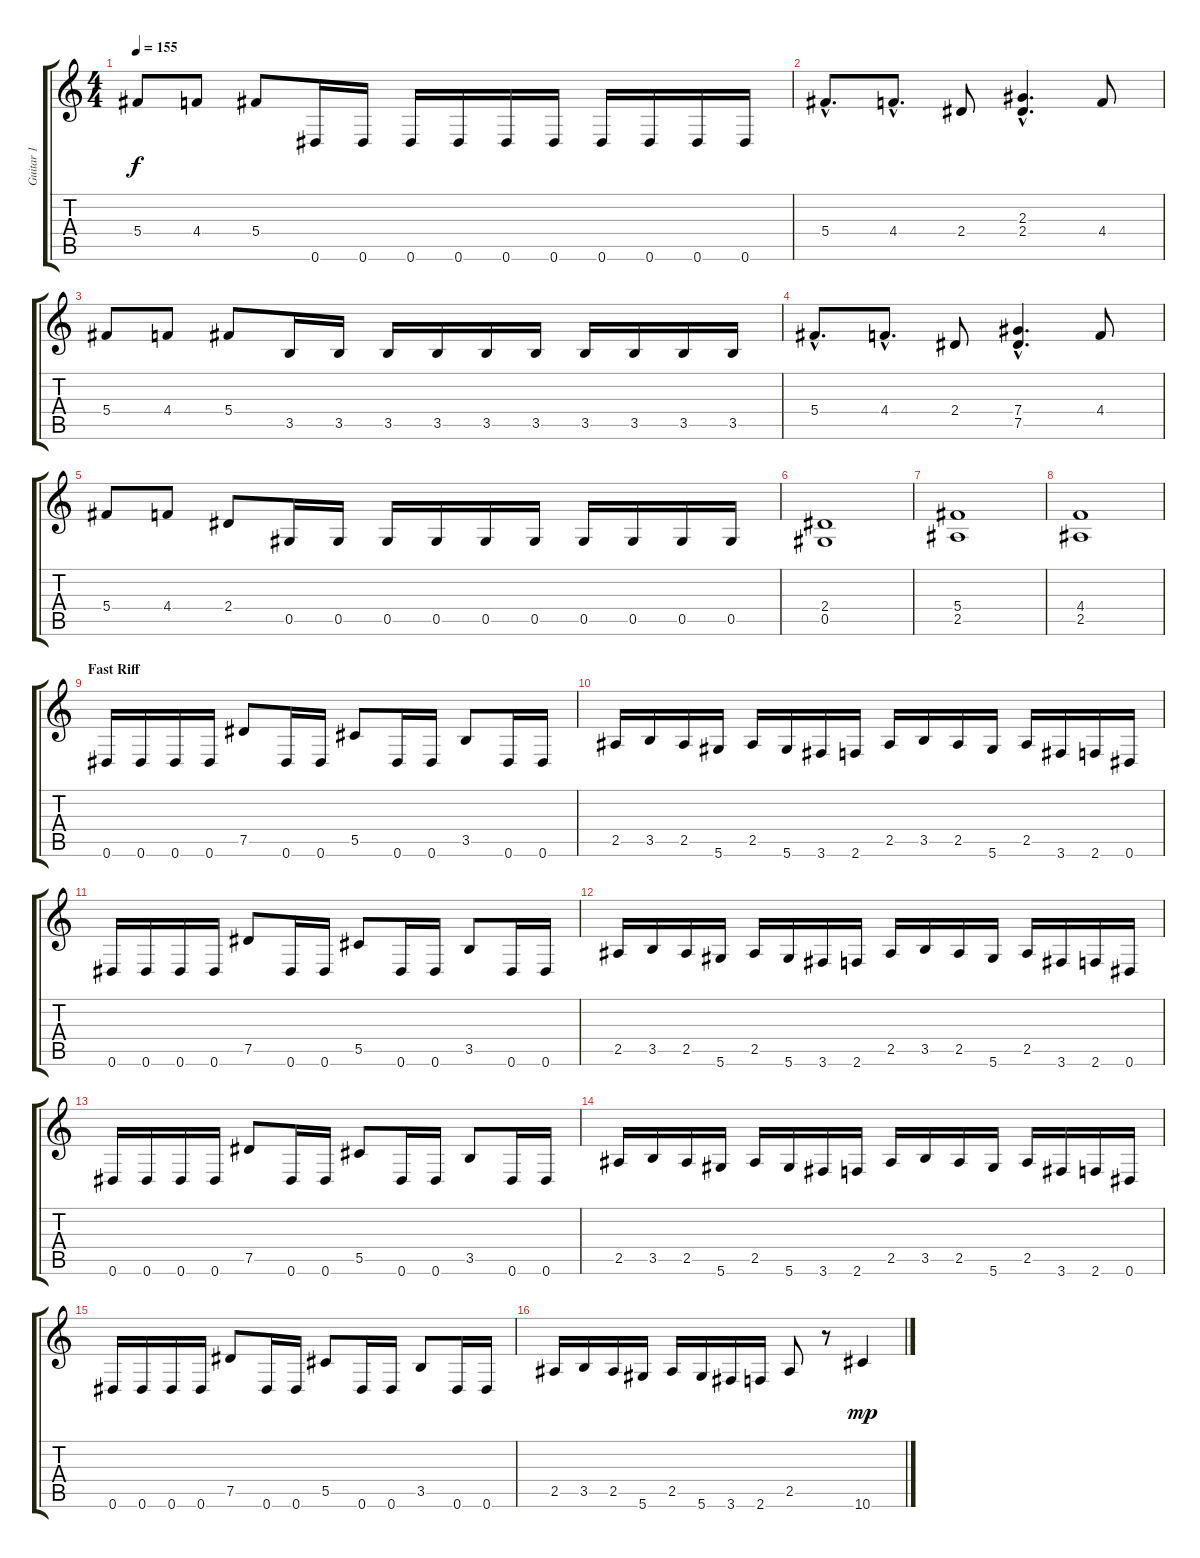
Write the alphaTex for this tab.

\track ("Guitar 1" "Guitar 1") {instrument distortionguitar}
\staff {score tabs}
\tuning (Eb4 Bb3 Gb3 Db3 Ab2 Eb2) {hide}
\ts (4 4)
\tempo 155
\clef g2
\ks c
5.4.8{dy f} 4.4.8 5.4.8 0.6.16 0.6.16 0.6.16 0.6.16 0.6.16 0.6.16 0.6.16 0.6.16 0.6.16 0.6.16 |
5.4{hac}.8{d} 4.4{hac}.8{d} 2.4.8 (2.3{hac} 2.4{hac}).4{d} 4.4.8 |
5.4.8 4.4.8 5.4.8 3.5.16 3.5.16 3.5.16 3.5.16 3.5.16 3.5.16 3.5.16 3.5.16 3.5.16 3.5.16 |
5.4{hac}.8{d} 4.4{hac}.8{d} 2.4.8 (7.4{hac} 7.5{hac}).4{d} 4.4.8 |
5.4.8 4.4.8 2.4.8 0.5.16 0.5.16 0.5.16 0.5.16 0.5.16 0.5.16 0.5.16 0.5.16 0.5.16 0.5.16 |
(2.4 0.5).1 |
(5.4 2.5).1 |
(4.4 2.5).1 |
\section ("" "Fast Riff")
0.6.16 0.6.16 0.6.16 0.6.16 7.5.8 0.6.16 0.6.16 5.5.8 0.6.16 0.6.16 3.5.8 0.6.16 0.6.16 |
2.5.16 3.5.16 2.5.16 5.6.16 2.5.16 5.6.16 3.6.16 2.6.16 2.5.16 3.5.16 2.5.16 5.6.16 2.5.16 3.6.16 2.6.16 0.6.16 |
0.6.16 0.6.16 0.6.16 0.6.16 7.5.8 0.6.16 0.6.16 5.5.8 0.6.16 0.6.16 3.5.8 0.6.16 0.6.16 |
2.5.16 3.5.16 2.5.16 5.6.16 2.5.16 5.6.16 3.6.16 2.6.16 2.5.16 3.5.16 2.5.16 5.6.16 2.5.16 3.6.16 2.6.16 0.6.16 |
0.6.16 0.6.16 0.6.16 0.6.16 7.5.8 0.6.16 0.6.16 5.5.8 0.6.16 0.6.16 3.5.8 0.6.16 0.6.16 |
2.5.16 3.5.16 2.5.16 5.6.16 2.5.16 5.6.16 3.6.16 2.6.16 2.5.16 3.5.16 2.5.16 5.6.16 2.5.16 3.6.16 2.6.16 0.6.16 |
0.6.16 0.6.16 0.6.16 0.6.16 7.5.8 0.6.16 0.6.16 5.5.8 0.6.16 0.6.16 3.5.8 0.6.16 0.6.16 |
2.5.16 3.5.16 2.5.16 5.6.16 2.5.16 5.6.16 3.6.16 2.6.16 2.5.8 r.8 10.6{ss}.4{dy mp}
